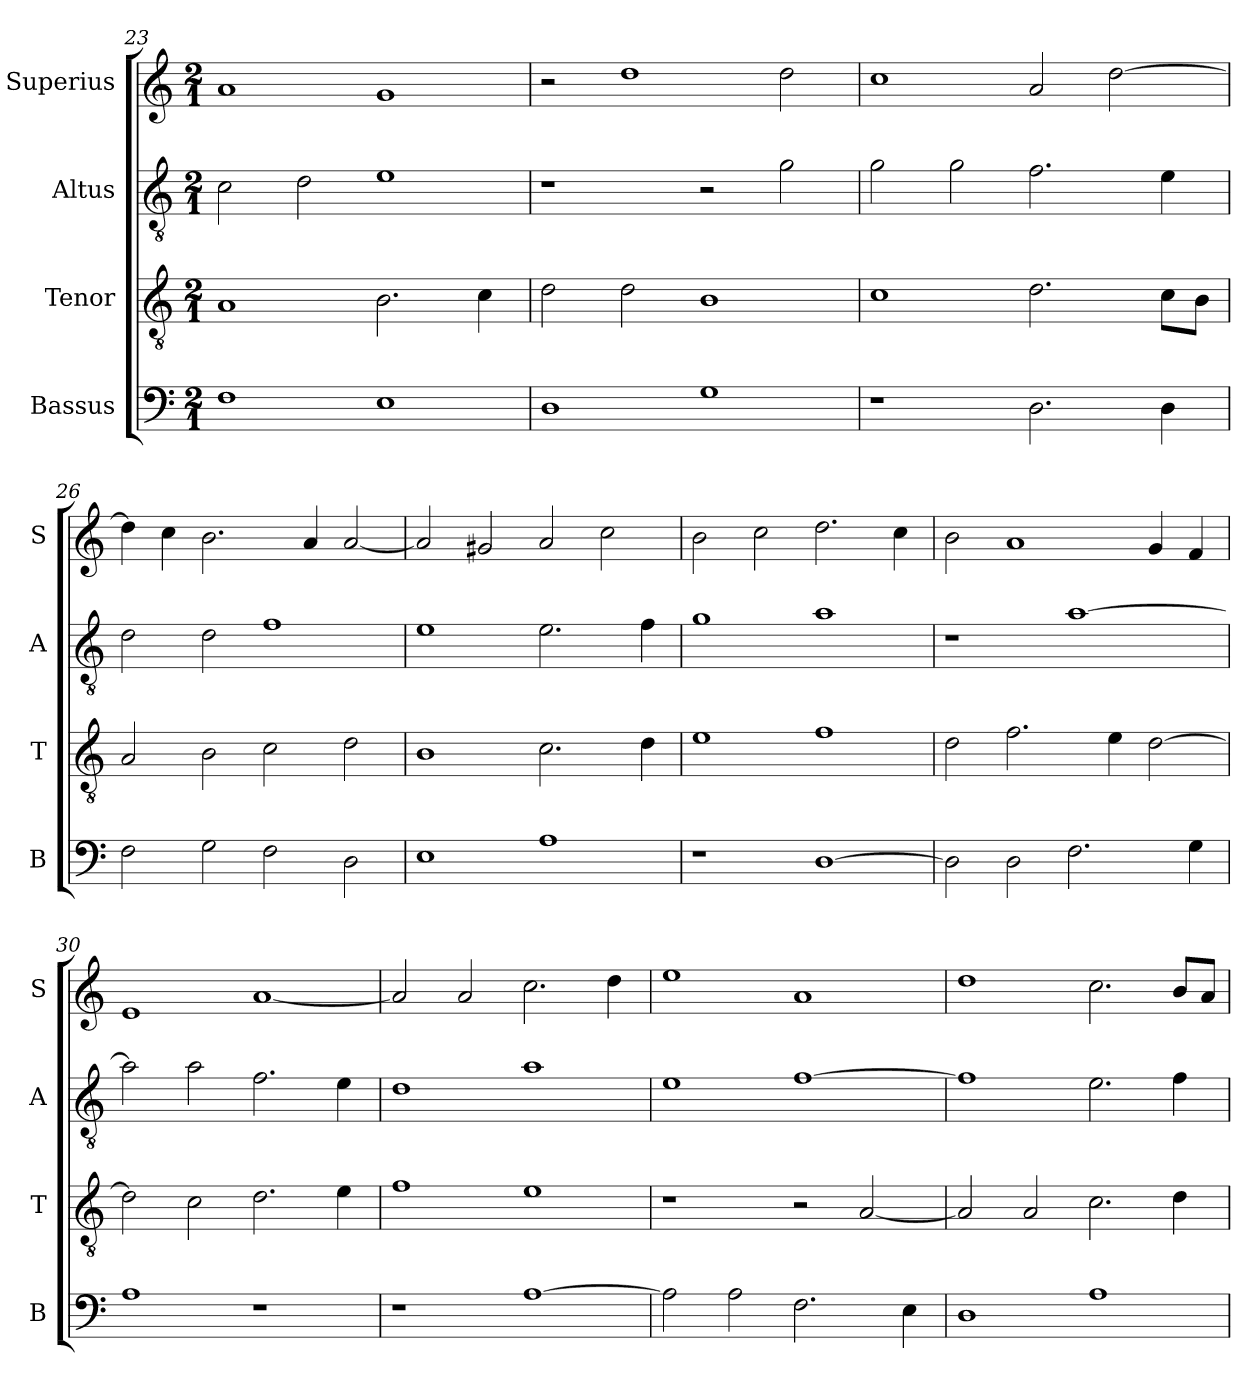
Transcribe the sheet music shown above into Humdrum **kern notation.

**kern	**kern	**kern	**kern
*part4	*part3	*part2	*part1
*staff4	*staff3	*staff2	*staff1
*I"Bassus	*I"Tenor	*I"Altus	*I"Superius
*I'B	*I'T	*I'A	*I'S
*clefF4	*clefGv2	*clefGv2	*clefG2
*k[]	*k[]	*k[]	*k[]
*C:	*C:	*C:	*C:
*M2/1	*M2/1	*M2/1	*M2/1
=23	=23	=23	=23
1F	1A	2c	1a
.	.	2d	.
1E	2.B	1e	1g
.	4c	.	.
=24	=24	=24	=24
1D	2d	1r	2r
.	2d	.	1dd
1G	1B	2r	.
.	.	2g	2dd
=25	=25	=25	=25
1r	1c	2g	1cc
.	.	2g	.
2.D	2.d	2.f	2a
.	.	.	[2dd
4D	8cL	4e	.
.	8BJ	.	.
=26	=26	=26	=26
2F	2A	2d	4dd]
.	.	.	4cc
2G	2B	2d	2.b
2F	2c	1f	.
.	.	.	4a
2D	2d	.	[2a
=27	=27	=27	=27
1E	1B	1e	2a]
.	.	.	2g#X
1A	2.c	2.e	2a
.	.	.	2cc
.	4d	4f	.
=28	=28	=28	=28
1r	1e	1g	2b
.	.	.	2cc
[1D	1f	1a	2.dd
.	.	.	4cc
=29	=29	=29	=29
2D]	2d	1r	2b
2D	2.f	.	1a
2.F	.	[1a	.
.	4e	.	.
.	[2d	.	4g
4G	.	.	4f
=30	=30	=30	=30
1A	2d]	2a]	1e
.	2c	2a	.
1r	2.d	2.f	[1a
.	4e	4e	.
=31	=31	=31	=31
1r	1f	1d	2a]
.	.	.	2a
[1A	1e	1a	2.cc
.	.	.	4dd
=32	=32	=32	=32
2A]	1r	1e	1ee
2A	.	.	.
2.F	2r	[1f	1a
.	[2A	.	.
4E	.	.	.
=33	=33	=33	=33
1D	2A]	1f]	1dd
.	2A	.	.
1A	2.c	2.e	2.cc
.	4d	4f	8bL
.	.	.	8aJ
=	=	=	=
*-	*-	*-	*-
